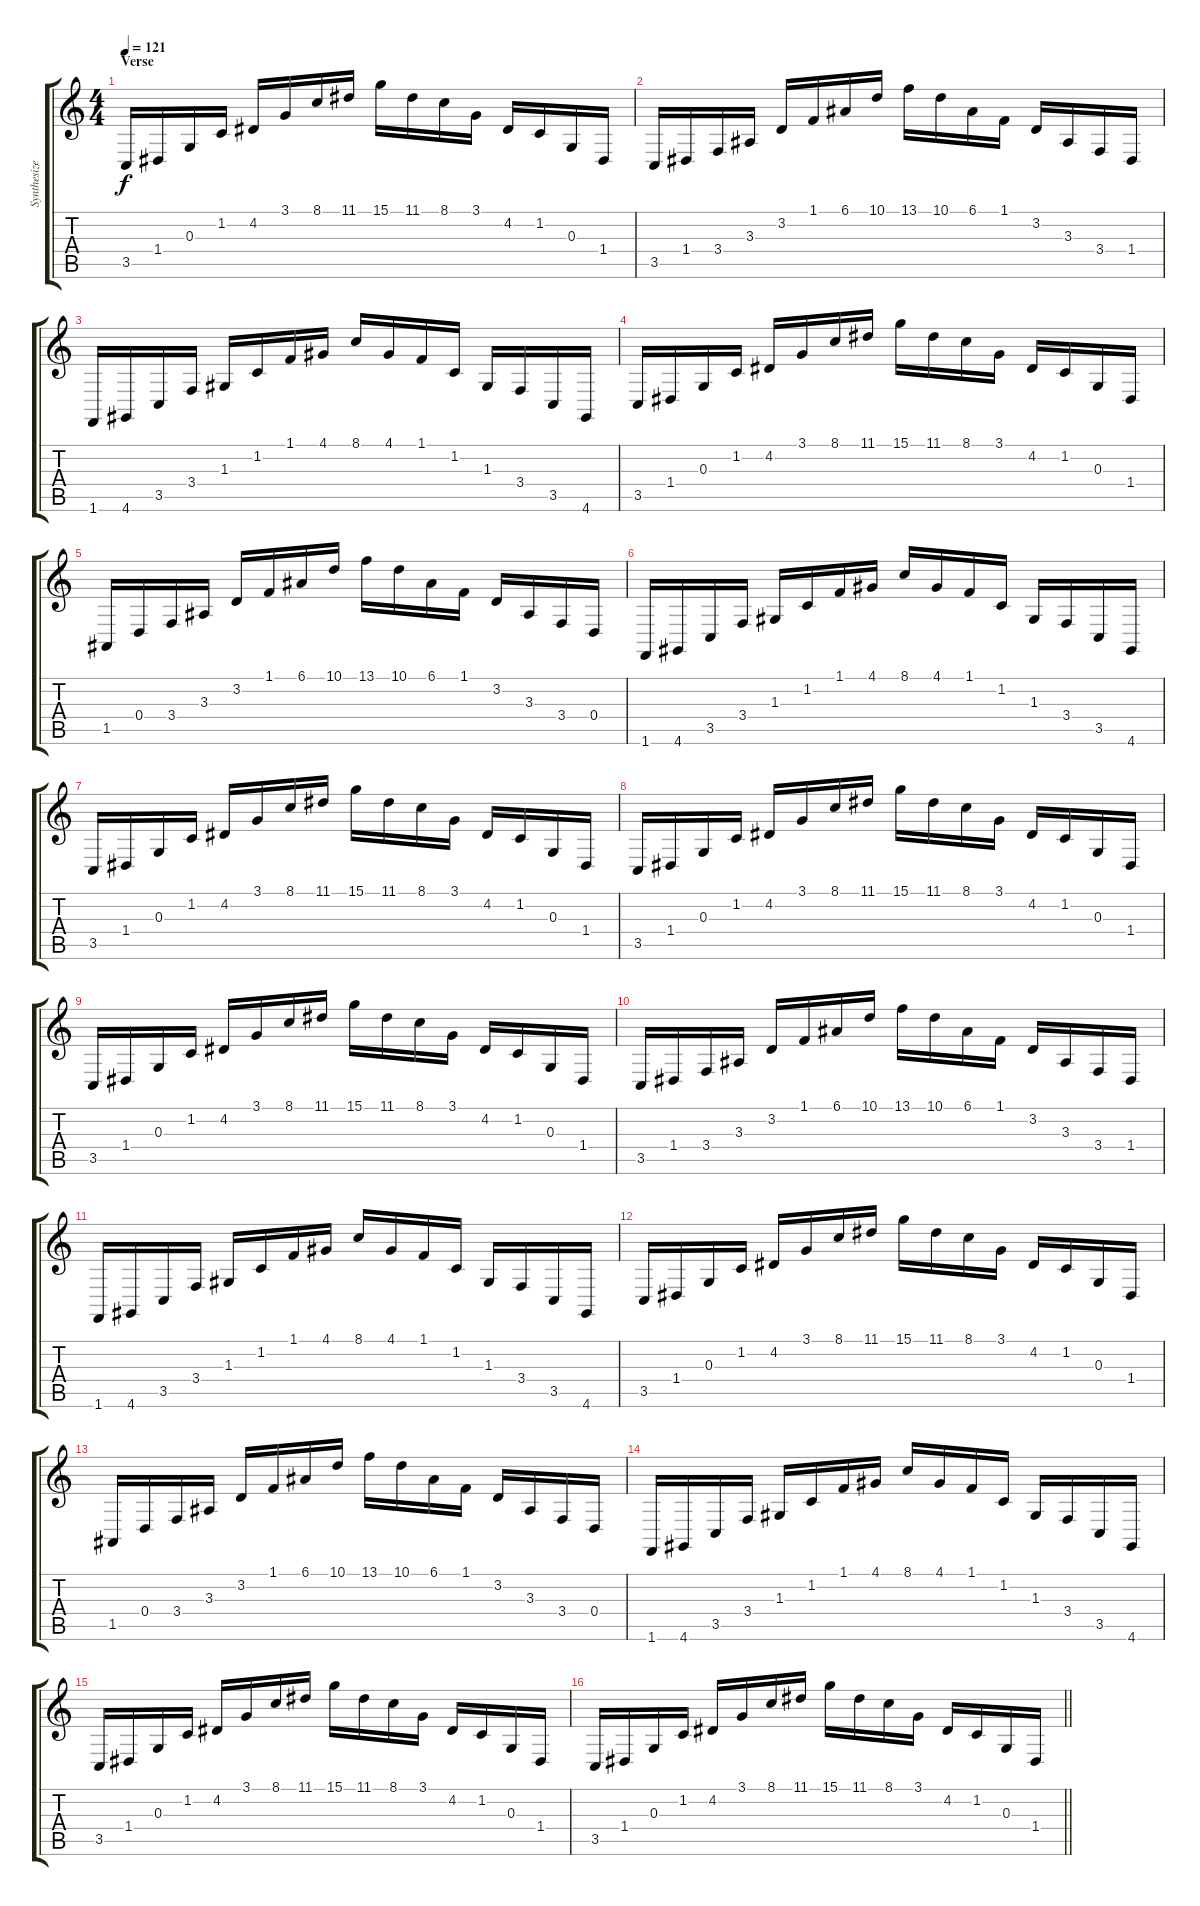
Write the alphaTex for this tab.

\track ("Synthesizer II" "Synthesize") {instrument lead8bassandlead}
\staff {score tabs}
\tuning (E4 B3 G3 D3 A2 E2) {hide}
\ts (4 4)
\section ("" "Verse")
\tempo 121
\clef g2
\ks c
3.5.16{dy f} 1.4.16 0.3.16 1.2.16 4.2.16 3.1.16 8.1.16 11.1.16 15.1.16 11.1.16 8.1.16 3.1.16 4.2.16 1.2.16 0.3.16 1.4.16 |
3.5.16 1.4.16 3.4.16 3.3.16 3.2.16 1.1.16 6.1.16 10.1.16 13.1.16 10.1.16 6.1.16 1.1.16 3.2.16 3.3.16 3.4.16 1.4.16 |
1.6.16 4.6.16 3.5.16 3.4.16 1.3.16 1.2.16 1.1.16 4.1.16 8.1.16 4.1.16 1.1.16 1.2.16 1.3.16 3.4.16 3.5.16 4.6.16 |
3.5.16 1.4.16 0.3.16 1.2.16 4.2.16 3.1.16 8.1.16 11.1.16 15.1.16 11.1.16 8.1.16 3.1.16 4.2.16 1.2.16 0.3.16 1.4.16 |
1.5.16 0.4.16 3.4.16 3.3.16 3.2.16 1.1.16 6.1.16 10.1.16 13.1.16 10.1.16 6.1.16 1.1.16 3.2.16 3.3.16 3.4.16 0.4.16 |
1.6.16 4.6.16 3.5.16 3.4.16 1.3.16 1.2.16 1.1.16 4.1.16 8.1.16 4.1.16 1.1.16 1.2.16 1.3.16 3.4.16 3.5.16 4.6.16 |
3.5.16 1.4.16 0.3.16 1.2.16 4.2.16 3.1.16 8.1.16 11.1.16 15.1.16 11.1.16 8.1.16 3.1.16 4.2.16 1.2.16 0.3.16 1.4.16 |
3.5.16 1.4.16 0.3.16 1.2.16 4.2.16 3.1.16 8.1.16 11.1.16 15.1.16 11.1.16 8.1.16 3.1.16 4.2.16 1.2.16 0.3.16 1.4.16 |
3.5.16 1.4.16 0.3.16 1.2.16 4.2.16 3.1.16 8.1.16 11.1.16 15.1.16 11.1.16 8.1.16 3.1.16 4.2.16 1.2.16 0.3.16 1.4.16 |
3.5.16 1.4.16 3.4.16 3.3.16 3.2.16 1.1.16 6.1.16 10.1.16 13.1.16 10.1.16 6.1.16 1.1.16 3.2.16 3.3.16 3.4.16 1.4.16 |
1.6.16 4.6.16 3.5.16 3.4.16 1.3.16 1.2.16 1.1.16 4.1.16 8.1.16 4.1.16 1.1.16 1.2.16 1.3.16 3.4.16 3.5.16 4.6.16 |
3.5.16 1.4.16 0.3.16 1.2.16 4.2.16 3.1.16 8.1.16 11.1.16 15.1.16 11.1.16 8.1.16 3.1.16 4.2.16 1.2.16 0.3.16 1.4.16 |
1.5.16 0.4.16 3.4.16 3.3.16 3.2.16 1.1.16 6.1.16 10.1.16 13.1.16 10.1.16 6.1.16 1.1.16 3.2.16 3.3.16 3.4.16 0.4.16 |
1.6.16 4.6.16 3.5.16 3.4.16 1.3.16 1.2.16 1.1.16 4.1.16 8.1.16 4.1.16 1.1.16 1.2.16 1.3.16 3.4.16 3.5.16 4.6.16 |
3.5.16 1.4.16 0.3.16 1.2.16 4.2.16 3.1.16 8.1.16 11.1.16 15.1.16 11.1.16 8.1.16 3.1.16 4.2.16 1.2.16 0.3.16 1.4.16 |
\barLineRight lightlight
3.5.16 1.4.16 0.3.16 1.2.16 4.2.16 3.1.16 8.1.16 11.1.16 15.1.16 11.1.16 8.1.16 3.1.16 4.2.16 1.2.16 0.3.16 1.4.16
